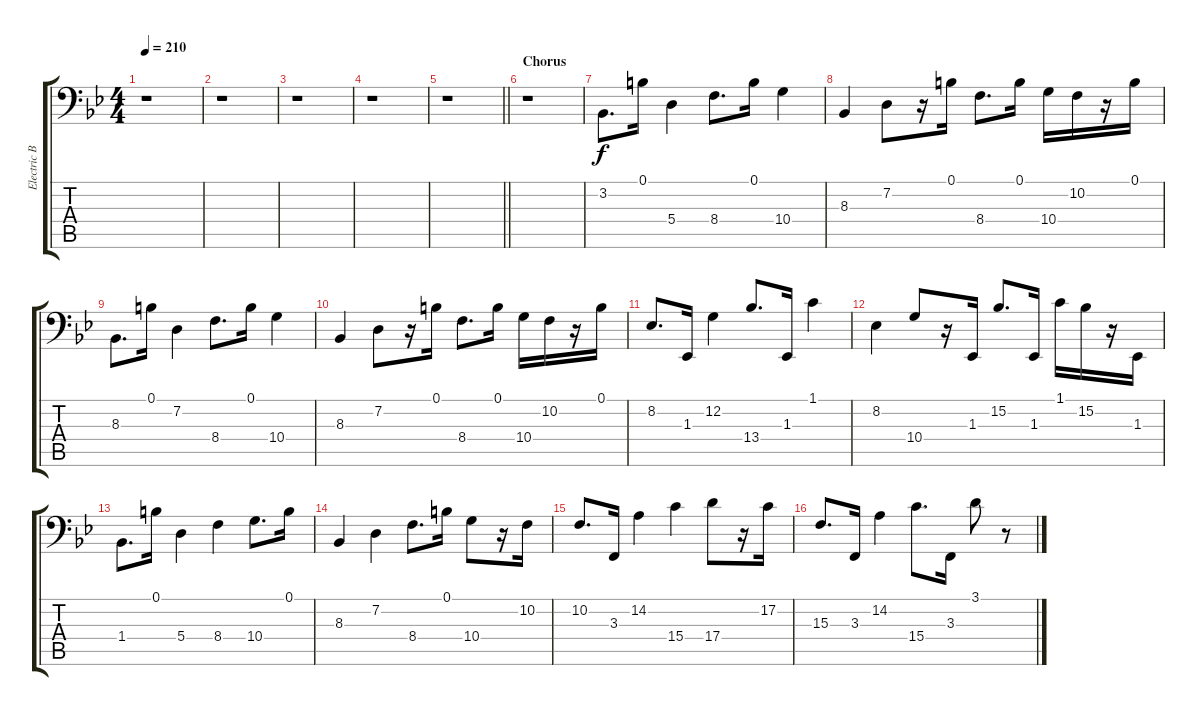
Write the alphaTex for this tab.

\track ("Electric Bass (Finger)    " "Electric B") {instrument electricbassfinger}
\staff {score tabs}
\tuning (B2 G1 D1 A1 E1 B0) {hide}
\ts (4 4)
\tempo 210
\clef f4
\ks bb
r.1{dy f instrument electricbassfinger} |
r.1 |
r.1 |
r.1 |
\barLineRight lightlight
r.1 |
\section ("" "Chorus")
r.1 |
3.2.8{d} 0.1.16 5.4.4 8.4.8{d} 0.1.16 10.4.4 |
8.3.4 7.2.8 r.16 0.1.16 8.4.8{d} 0.1.16 10.4.16 10.2.16 r.16 0.1.16 |
8.3.8{d} 0.1.16 7.2.4 8.4.8{d} 0.1.16 10.4.4 |
8.3.4 7.2.8 r.16 0.1.16 8.4.8{d} 0.1.16 10.4.16 10.2.16 r.16 0.1.16 |
8.2.8{d} 1.3.16 12.2.4 13.4.8{d} 1.3.16 1.1.4 |
8.2.4 10.4.8 r.16 1.3.16 15.2.8{d} 1.3.16 1.1.16 15.2.16 r.16 1.3.16 |
1.4.8{d} 0.1.16 5.4.4 8.4.4 10.4.8{d} 0.1.16 |
8.3.4 7.2.4 8.4.8{d} 0.1.16 10.4.8 r.16 10.2.16 |
10.2.8{d} 3.3.16 14.2.4 15.4.4 17.4.8 r.16 17.2.16 |
15.3.8{d} 3.3.16 14.2.4 15.4.8{d} 3.3.16 3.1.8 r.8
